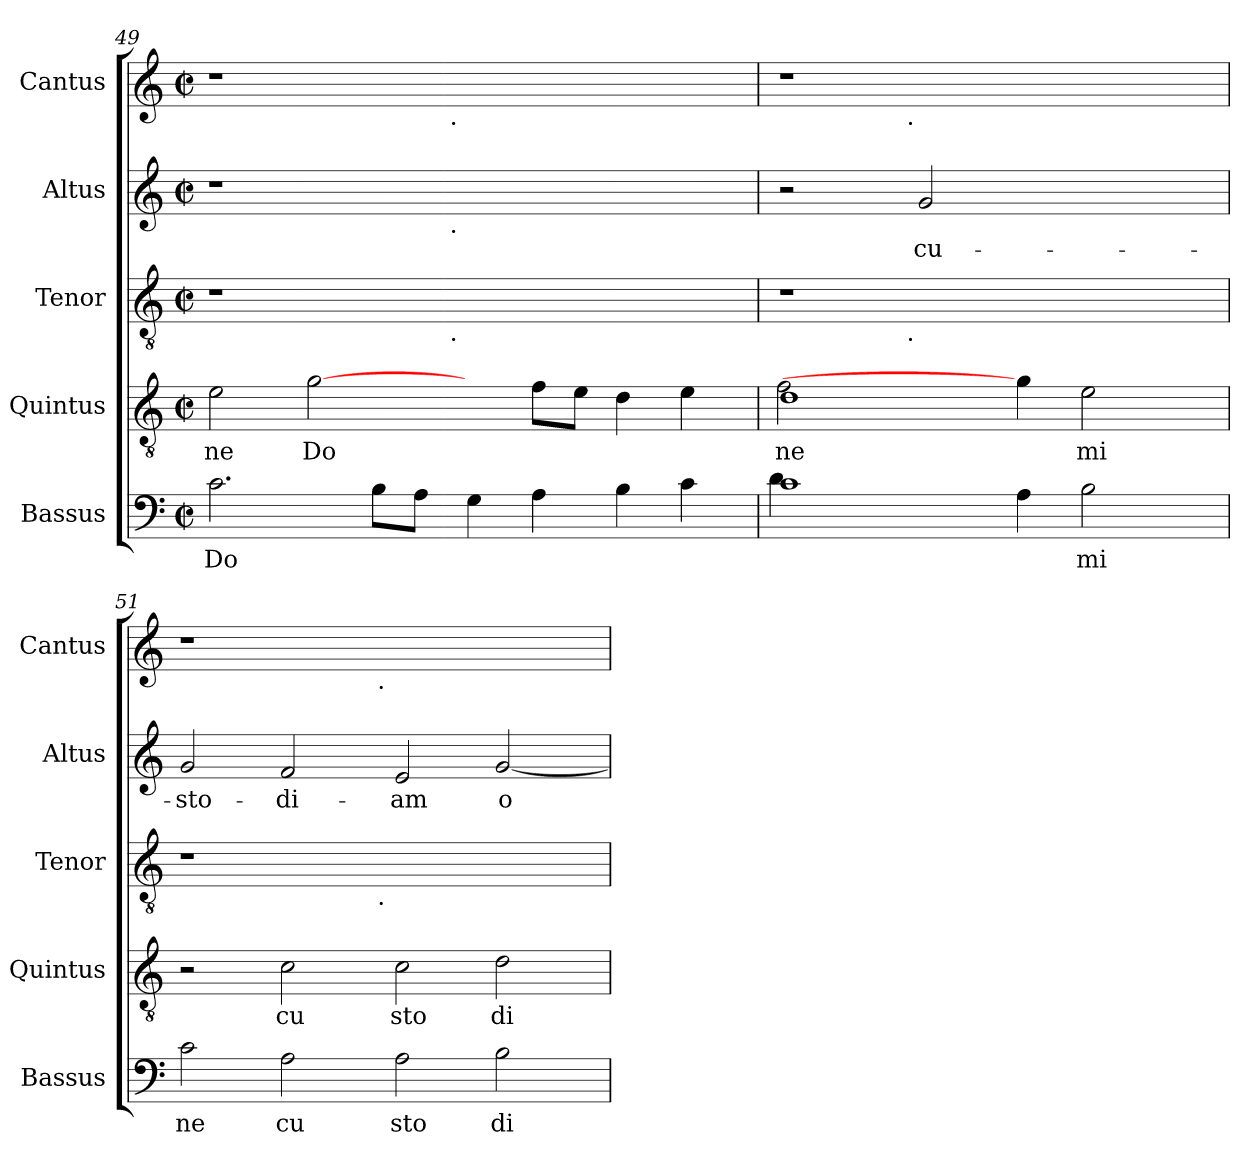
**kern	**text	**kern	**text	**kern	**kern	**text	**kern
*part5	*part5	*part4	*part4	*part3	*part2	*part2	*part1
*staff5	*staff5	*staff4	*staff4	*staff3	*staff2	*staff2	*staff1
*I"Bassus	*	*I"Quintus	*	*I"Tenor	*I"Altus	*	*I"Cantus
*I'Bassus	*	*I'Quintus	*	*I'Tenor	*I'Altus	*	*I'Cantus
*clefF4	*	*clefGv2	*	*clefGv2	*clefG2	*	*clefG2
*k[]	*	*k[]	*	*k[]	*k[]	*	*k[]
*C:	*	*C:	*	*C:	*C:	*	*C:
*M2/2	*	*M2/2	*	*M2/2	*M2/2	*	*M2/2
*met(c|)	*	*met(c|)	*	*met(c|)	*met(c|)	*	*met(c|)
=49	=49	=49	=49	=49	=49	=49	=49
!	!LO:LY:b:cj	!	!LO:LY:b:cj	!	!	!	!
*	*	*	*	*^	*^	*	*^
2.c\	Do	2e\	-ne	1r	2ryy	1r	2ryy	.	1r	2ryy
!	!	!	!LO:LY:b:cj	!	!	!	!	!	!	!
.	.	[2g\	Do-	.	4...ryy	.	4...ryy	.	.	4...ryy
!	!LO:LY:b:cj	!	!	!	!	!	!	!	!	!
8B\L	.	.	.	.	.	.	.	.	.	.
!	!LO:LY:b:cj	!	!	!	!	!	!	!	!	!
8A\J	.	.	.	.	.	.	.	.	.	.
!	!	!	!	!	!	!	!	!	!	!LO:TX:b:t=.
!	!	!	!	!	!	!	!LO:TX:b:t=.	!	!	!
!	!	!	!	!	!LO:TX:b:t=.	!	!	!	!	!
.	.	.	.	.	1ryy	.	1ryy	.	.	1ryy
!	!LO:LY:b:cj	!	!	!	!	!	!	!	!	!
4G\	.	4ryy	.	1ryy	.	1ryy	.	.	1ryy	.
!	!LO:LY:b:cj	!	!LO:LY:b:cj	!	!	!	!	!	!	!
4A\	.	8f\L	--	.	.	.	.	.	.	.
!	!	!	!LO:LY:b:cj	!	!	!	!	!	!	!
.	.	8e\J	--	.	.	.	.	.	.	.
!	!LO:LY:b:cj	!	!LO:LY:b:cj	!	!	!	!	!	!	!
4B\	.	4d\	--	.	.	.	.	.	.	.
!	!LO:LY:b:cj	!	!LO:LY:b:cj	!	!	!	!	!	!	!
4c\	.	4e\	--	.	.	.	.	.	.	.
.	.	.	.	.	32ryy	.	32ryy	.	.	32ryy
!!LO:LB:g=z	!!
=50	=50	=50	=50	=50	=50	=50	=50	=50	=50	=50
*^	*	*	*	*	*	*	*	*	*	*
!	!	!LO:LY:b:cj	!	!LO:LY:b:cj	!	!	!	!	!	!	!
*	*	*	*^	*	*	*	*v	*v	*	*	*
1c	4d\	.	1d	2f\	-ne	1r	4ryy	2r	.	1r	4ryy
.	1.ryy	.	.	.	.	.	8...ryy	.	.	.	8...ryy
!	!	!	!	!	!	!	!	!	!	!	!LO:TX:b:t=.
!	!	!	!	!	!	!	!LO:TX:b:t=.	!	!	!	!
.	.	.	.	.	.	.	1ryy	.	.	.	1ryy
!	!	!	!	!	!	!	!	!	!LO:LY:b:cj	!	!
.	.	.	.	1ryy	.	.	.	2g/	cu-	.	.
!	!	!LO:LY:b:cj	!	!	!	!	!	!	!	!	!
4A\	.	.	4g\]	.	.	2.ryy	.	2.ryy	.	2.ryy	.
!	!	!LO:LY:b:cj	!	!	!LO:LY:b:cj	!	!	!	!	!	!
2B\	.	mi	2e\	.	mi	.	.	.	.	.	.
.	.	.	.	.	.	.	4ryy	.	.	.	4ryy
.	.	.	.	4ryy	.	.	.	.	.	.	.
.	.	.	.	.	.	.	64ryy	.	.	.	64ryy
=51	=51	=51	=51	=51	=51	=51	=51	=51	=51	=51	=51
!	!	!LO:LY:b:cj	!	!	!	!	!	!	!LO:LY:b:cj	!	!
*v	*v	*	*	*	*	*	*	*	*	*	*
*	*	*v	*v	*	*	*	*	*	*	*
2c\	ne	2r	.	1r	2ryy	2g/	-sto-	1r	2ryy
!	!LO:LY:b:cj	!	!LO:LY:b:cj	!	!	!	!LO:LY:b:cj	!	!
2A\	cu	2c\	cu	.	4...ryy	2f/	-di-	.	4...ryy
!	!	!	!	!	!	!	!	!	!LO:TX:b:t=.
!	!	!	!	!	!LO:TX:b:t=.	!	!	!	!
.	.	.	.	.	1ryy	.	.	.	1ryy
!	!LO:LY:b:cj	!	!LO:LY:b:cj	!	!	!	!LO:LY:b:cj	!	!
2A\	sto	2c\	sto	1ryy	.	2e/	-am	1ryy	.
!	!LO:LY:b:cj	!	!LO:LY:b:cj	!	!	!	!LO:LY:b:cj	!	!
2B\	di	2d\	di	.	.	[<2g/	o-	.	.
.	.	.	.	.	32ryy	.	.	.	32ryy
*	*	*	*	*v	*v	*	*	*v	*v
=	=	=	=	=	=	=	=
*-	*-	*-	*-	*-	*-	*-	*-
